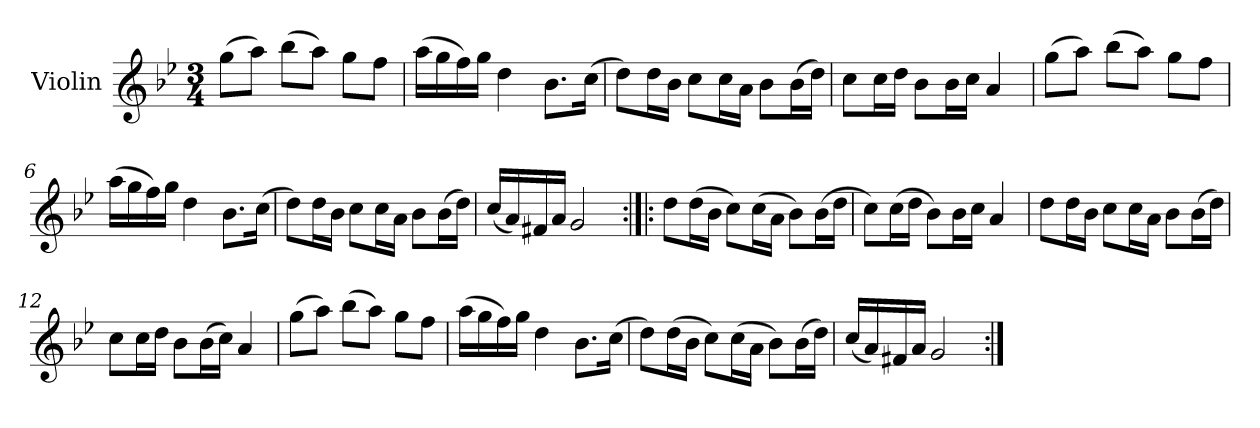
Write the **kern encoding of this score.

**kern
*part1
*staff1
*I"Violin
*I'Vln.
*clefG2
*k[b-e-]
*M3/4
*MM30
=1
(8gg\L
8aa\J)
(8bb-\L
8aa\J)
8gg\L
8ff\J
=2
(16aa\LL
16gg\
16ff\)
16gg\JJ
4dd\
8.b-\L
(16cc\Jk
=3
8dd\L)
16dd\L
16b-\JJ
8cc\L
16cc\L
16a\JJ
8b-\L
(16b-\L
16dd\JJ)
=4
8cc\L
16cc\L
16dd\JJ
8b-\L
16b-\L
16cc\JJ
4a/
!!LO:LB:g=z
=5
(8gg\L
8aa\J)
(8bb-\L
8aa\J)
8gg\L
8ff\J
=6
(16aa\LL
16gg\
16ff\)
16gg\JJ
4dd\
8.b-\L
(16cc\Jk
=7
8dd\L)
16dd\L
16b-\JJ
8cc\L
16cc\L
16a\JJ
8b-\L
(16b-\L
16dd\JJ)
=8
(16cc/LL
16a/)
16f#X/
16a/JJ
2g/
!!LO:LB:g=z
=9:|!|:
8dd\L
(16dd\L
16b-\JJ
8cc\L)
(16cc\L
16a\JJ
8b-\L)
(16b-\L
16dd\JJ
=10
8cc\L)
(16cc\L
16dd\JJ
8b-\L)
16b-\L
16cc\JJ
4a/
=11
8dd\L
16dd\L
16b-\JJ
8cc\L
16cc\L
16a\JJ
8b-\L
(16b-\L
16dd\JJ)
=12
8cc\L
16cc\L
16dd\JJ
8b-\L
(16b-\L
16cc\JJ)
4a/
!!LO:LB:g=z
=13
(8gg\L
8aa\J)
(8bb-\L
8aa\J)
8gg\L
8ff\J
=14
(16aa\LL
16gg\
16ff\)
16gg\JJ
4dd\
8.b-\L
(16cc\Jk
=15
8dd\L)
(16dd\L
16b-\JJ
8cc\L)
(16cc\L
16a\JJ
8b-\L)
(16b-\L
16dd\JJ)
=16
(16cc/LL
16a/)
16f#X/
16a/JJ
2g/
=:|!
*-
